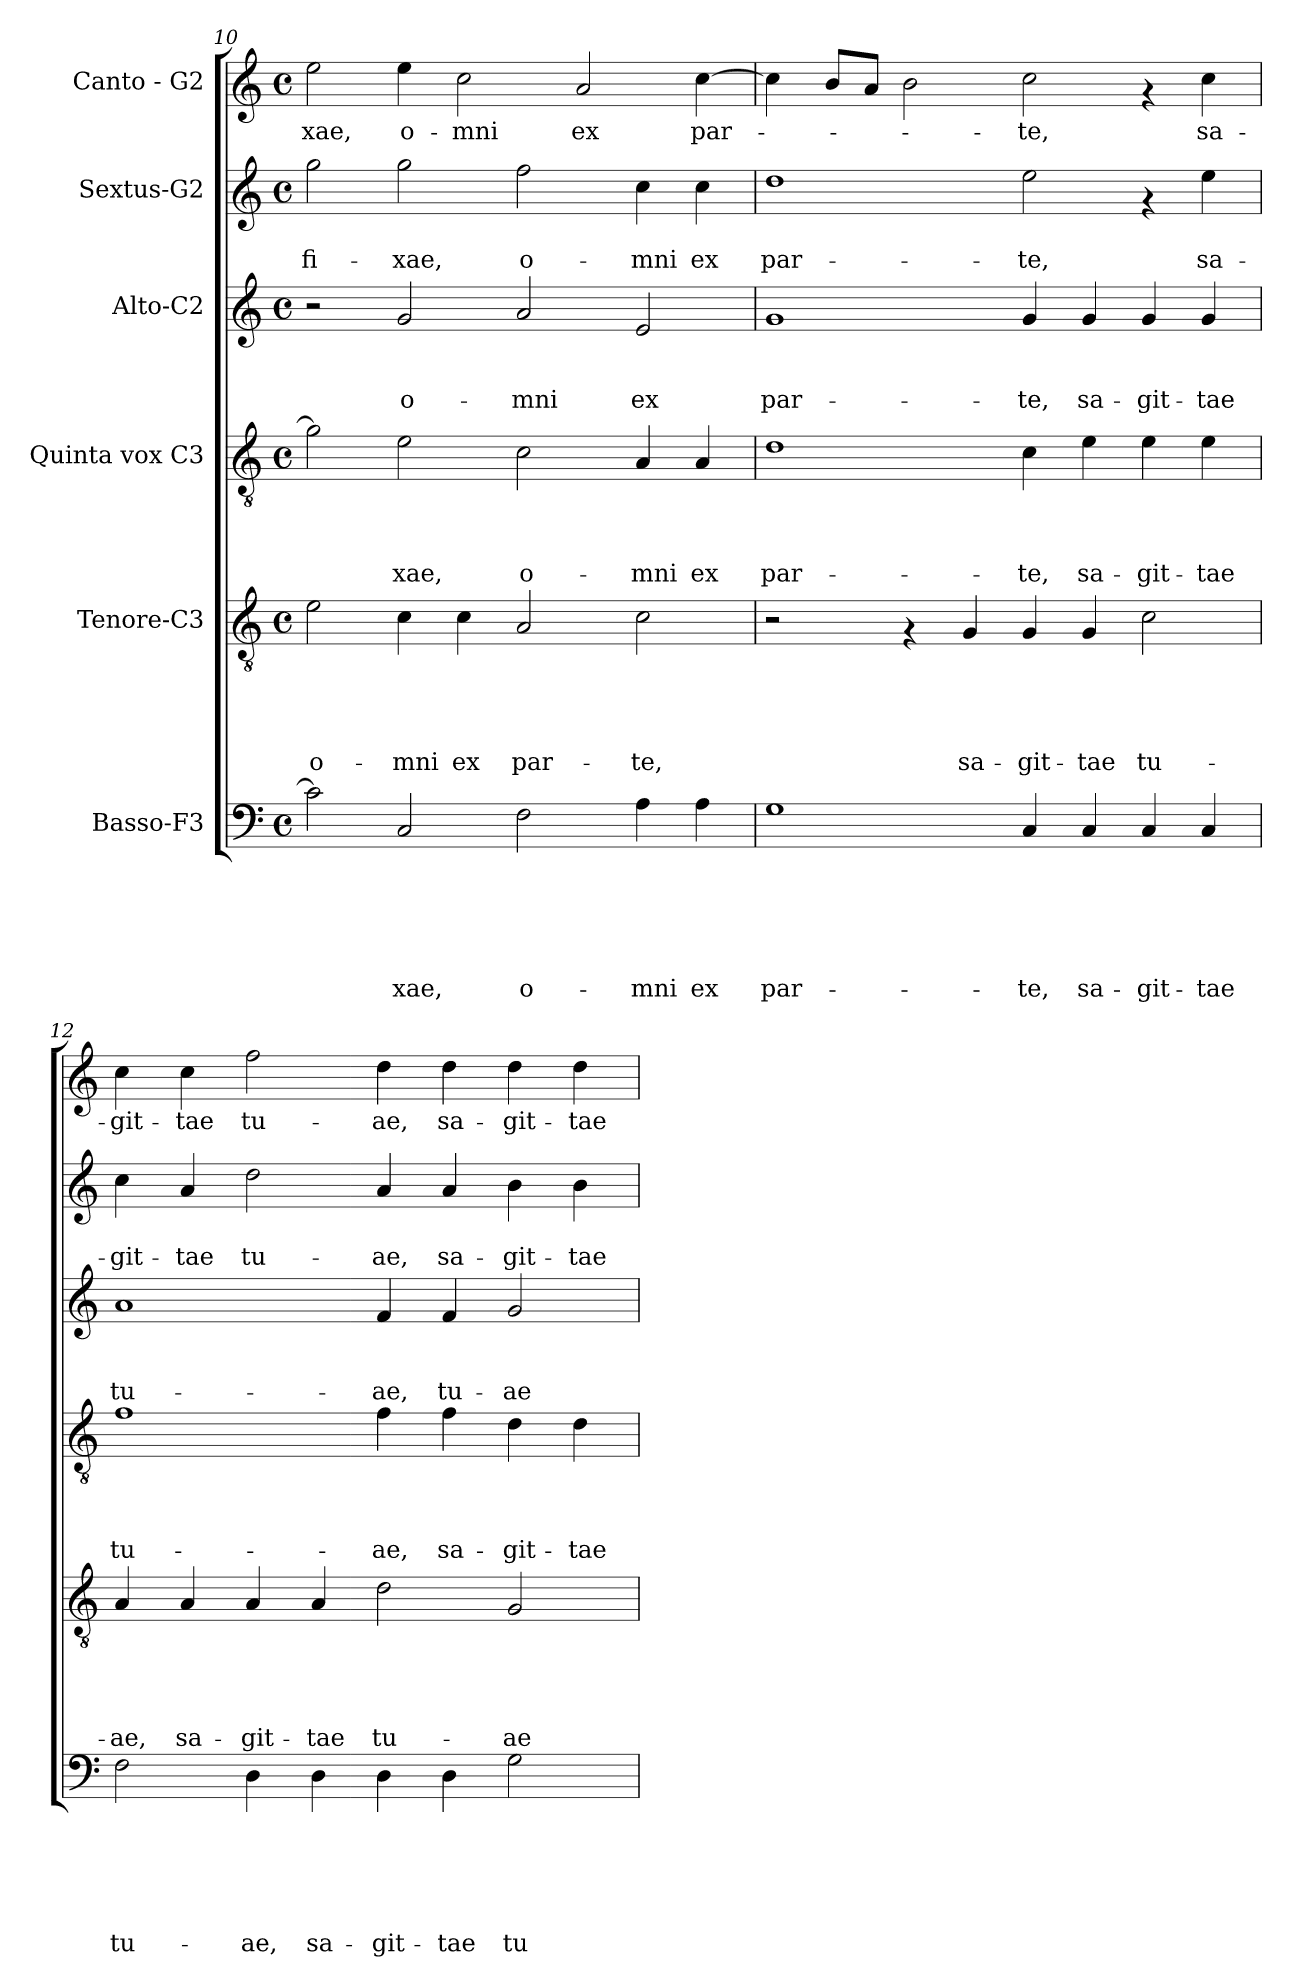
**kern	**text	**text	**text	**text	**text	**text	**kern	**text	**text	**text	**text	**text	**kern	**text	**text	**text	**text	**kern	**text	**text	**text	**kern	**text	**text	**kern	**text
*part6	*part6	*part6	*part6	*part6	*part6	*part6	*part5	*part5	*part5	*part5	*part5	*part5	*part4	*part4	*part4	*part4	*part4	*part3	*part3	*part3	*part3	*part2	*part2	*part2	*part1	*part1
*staff6	*staff6	*staff6	*staff6	*staff6	*staff6	*staff6	*staff5	*staff5	*staff5	*staff5	*staff5	*staff5	*staff4	*staff4	*staff4	*staff4	*staff4	*staff3	*staff3	*staff3	*staff3	*staff2	*staff2	*staff2	*staff1	*staff1
*I"Basso-F3	*	*	*	*	*	*	*I"Tenore-C3	*	*	*	*	*	*I"Quinta vox C3	*	*	*	*	*I"Alto-C2	*	*	*	*I"Sextus-G2	*	*	*I"Canto - G2	*
*clefF4	*	*	*	*	*	*	*clefGv2	*	*	*	*	*	*clefGv2	*	*	*	*	*clefG2	*	*	*	*clefG2	*	*	*clefG2	*
*k[]	*	*	*	*	*	*	*k[]	*	*	*	*	*	*k[]	*	*	*	*	*k[]	*	*	*	*k[]	*	*	*k[]	*
*C:	*	*	*	*	*	*	*C:	*	*	*	*	*	*C:	*	*	*	*	*C:	*	*	*	*C:	*	*	*C:	*
*M4/4	*	*	*	*	*	*	*M4/4	*	*	*	*	*	*M4/4	*	*	*	*	*M4/4	*	*	*	*M4/4	*	*	*M4/4	*
*met(c)	*	*	*	*	*	*	*met(c)	*	*	*	*	*	*met(c)	*	*	*	*	*met(c)	*	*	*	*met(c)	*	*	*met(c)	*
=10	=10	=10	=10	=10	=10	=10	=10	=10	=10	=10	=10	=10	=10	=10	=10	=10	=10	=10	=10	=10	=10	=10	=10	=10	=10	=10
!	!	!	!	!	!	!	!	!	!	!	!	!LO:LY:b	!	!	!	!	!	!	!	!	!	!	!	!LO:LY:b	!	!LO:LY:b
2c\]	.	.	.	.	.	.	2e\	.	.	.	.	o-	2g\]	.	.	.	.	2r	.	.	.	2gg\	.	-fi-	2ee\	-xae,
!	!	!	!	!	!	!LO:LY:b	!	!	!	!	!	!LO:LY:b	!	!	!	!	!LO:LY:b	!	!	!	!LO:LY:b	!	!	!LO:LY:b	!	!LO:LY:b
2C/	.	.	.	.	.	-xae,	4c\	.	.	.	.	-mni	2e\	.	.	.	-xae,	2g/	.	.	o-	2gg\	.	-xae,	4ee\	o-
!	!	!	!	!	!	!	!	!	!	!	!	!LO:LY:b	!	!	!	!	!	!	!	!	!	!	!	!	!	!LO:LY:b
.	.	.	.	.	.	.	4c\	.	.	.	.	ex	.	.	.	.	.	.	.	.	.	.	.	.	2cc\	-mni
!	!	!	!	!	!	!LO:LY:b	!	!	!	!	!	!LO:LY:b	!	!	!	!	!LO:LY:b	!	!	!	!LO:LY:b	!	!	!LO:LY:b	!	!
2F\	.	.	.	.	.	o-	2A/	.	.	.	.	par-	2c\	.	.	.	o-	2a/	.	.	-mni	2ff\	.	o-	.	.
!	!	!	!	!	!	!	!	!	!	!	!	!	!	!	!	!	!	!	!	!	!	!	!	!	!	!LO:LY:b
.	.	.	.	.	.	.	.	.	.	.	.	.	.	.	.	.	.	.	.	.	.	.	.	.	2a/	ex
!	!	!	!	!	!	!LO:LY:b	!	!	!	!	!	!LO:LY:b	!	!	!	!	!LO:LY:b	!	!	!	!LO:LY:b	!	!	!LO:LY:b	!	!
4A\	.	.	.	.	.	-mni	2c\	.	.	.	.	-te,	4A/	.	.	.	-mni	2e/	.	.	ex	4cc\	.	-mni	.	.
!	!	!	!	!	!	!LO:LY:b	!	!	!	!	!	!	!	!	!	!	!LO:LY:b	!	!	!	!	!	!	!LO:LY:b	!	!LO:LY:b
4A\	.	.	.	.	.	ex	.	.	.	.	.	.	4A/	.	.	.	ex	.	.	.	.	4cc\	.	ex	[>4cc\	par-
=11	=11	=11	=11	=11	=11	=11	=11	=11	=11	=11	=11	=11	=11	=11	=11	=11	=11	=11	=11	=11	=11	=11	=11	=11	=11	=11
!	!	!	!	!	!	!LO:LY:b	!	!	!	!	!	!	!	!	!	!	!LO:LY:b	!	!	!	!LO:LY:b	!	!	!LO:LY:b	!	!
1G	.	.	.	.	.	par-	2r	.	.	.	.	.	1d	.	.	.	par-	1g	.	.	par-	1dd	.	par-	4cc\]	.
.	.	.	.	.	.	.	.	.	.	.	.	.	.	.	.	.	.	.	.	.	.	.	.	.	8b/L	.
.	.	.	.	.	.	.	.	.	.	.	.	.	.	.	.	.	.	.	.	.	.	.	.	.	8a/J	.
.	.	.	.	.	.	.	4rF	.	.	.	.	.	.	.	.	.	.	.	.	.	.	.	.	.	2b\	.
!	!	!	!	!	!	!	!	!	!	!	!	!LO:LY:b	!	!	!	!	!	!	!	!	!	!	!	!	!	!
.	.	.	.	.	.	.	4G/	.	.	.	.	sa-	.	.	.	.	.	.	.	.	.	.	.	.	.	.
!	!	!	!	!	!	!LO:LY:b	!	!	!	!	!	!LO:LY:b	!	!	!	!	!LO:LY:b	!	!	!	!LO:LY:b	!	!	!LO:LY:b	!	!LO:LY:b
4C/	.	.	.	.	.	-te,	4G/	.	.	.	.	-git-	4c\	.	.	.	-te,	4g/	.	.	-te,	2ee\	.	-te,	2cc\	-te,
!	!	!	!	!	!	!LO:LY:b	!	!	!	!	!	!LO:LY:b	!	!	!	!	!LO:LY:b	!	!	!	!LO:LY:b	!	!	!	!	!
4C/	.	.	.	.	.	sa-	4G/	.	.	.	.	-tae	4e\	.	.	.	sa-	4g/	.	.	sa-	.	.	.	.	.
!	!	!	!	!	!	!LO:LY:b	!	!	!	!	!	!LO:LY:b	!	!	!	!	!LO:LY:b	!	!	!	!LO:LY:b	!	!	!	!	!
4C/	.	.	.	.	.	-git-	2c\	.	.	.	.	tu-	4e\	.	.	.	-git-	4g/	.	.	-git-	4rf	.	.	4rf	.
!	!	!	!	!	!	!LO:LY:b	!	!	!	!	!	!	!	!	!	!	!LO:LY:b	!	!	!	!LO:LY:b	!	!	!LO:LY:b	!	!LO:LY:b
4C/	.	.	.	.	.	-tae	.	.	.	.	.	.	4e\	.	.	.	-tae	4g/	.	.	-tae	4ee\	.	sa-	4cc\	sa-
=12	=12	=12	=12	=12	=12	=12	=12	=12	=12	=12	=12	=12	=12	=12	=12	=12	=12	=12	=12	=12	=12	=12	=12	=12	=12	=12
!	!	!	!	!	!	!LO:LY:b	!	!	!	!	!	!LO:LY:b	!	!	!	!	!LO:LY:b	!	!	!	!LO:LY:b	!	!	!LO:LY:b	!	!LO:LY:b
2F\	.	.	.	.	.	tu-	4A/	.	.	.	.	-ae,	1f	.	.	.	tu-	1a	.	.	tu-	4cc\	.	-git-	4cc\	-git-
!	!	!	!	!	!	!	!	!	!	!	!	!LO:LY:b	!	!	!	!	!	!	!	!	!	!	!	!LO:LY:b	!	!LO:LY:b
.	.	.	.	.	.	.	4A/	.	.	.	.	sa-	.	.	.	.	.	.	.	.	.	4a/	.	-tae	4cc\	-tae
!	!	!	!	!	!	!LO:LY:b	!	!	!	!	!	!LO:LY:b	!	!	!	!	!	!	!	!	!	!	!	!LO:LY:b	!	!LO:LY:b
4D\	.	.	.	.	.	-ae,	4A/	.	.	.	.	-git-	.	.	.	.	.	.	.	.	.	2dd\	.	tu-	2ff\	tu-
!	!	!	!	!	!	!LO:LY:b	!	!	!	!	!	!LO:LY:b	!	!	!	!	!	!	!	!	!	!	!	!	!	!
4D\	.	.	.	.	.	sa-	4A/	.	.	.	.	-tae	.	.	.	.	.	.	.	.	.	.	.	.	.	.
!	!	!	!	!	!	!LO:LY:b	!	!	!	!	!	!LO:LY:b	!	!	!	!	!LO:LY:b	!	!	!	!LO:LY:b	!	!	!LO:LY:b	!	!LO:LY:b
4D\	.	.	.	.	.	-git-	2d\	.	.	.	.	tu-	4f\	.	.	.	-ae,	4f/	.	.	-ae,	4a/	.	-ae,	4dd\	-ae,
!	!	!	!	!	!	!LO:LY:b	!	!	!	!	!	!	!	!	!	!	!LO:LY:b	!	!	!	!LO:LY:b	!	!	!LO:LY:b	!	!LO:LY:b
4D\	.	.	.	.	.	-tae	.	.	.	.	.	.	4f\	.	.	.	sa-	4f/	.	.	tu-	4a/	.	sa-	4dd\	sa-
!	!	!	!	!	!	!LO:LY:b	!	!	!	!	!	!LO:LY:b	!	!	!	!	!LO:LY:b	!	!	!	!LO:LY:b	!	!	!LO:LY:b	!	!LO:LY:b
2G\	.	.	.	.	.	tu-	2G/	.	.	.	.	-ae	4d\	.	.	.	-git-	2g/	.	.	-ae	4b\	.	-git-	4dd\	-git-
!	!	!	!	!	!	!	!	!	!	!	!	!	!	!	!	!	!LO:LY:b	!	!	!	!	!	!	!LO:LY:b	!	!LO:LY:b
.	.	.	.	.	.	.	.	.	.	.	.	.	4d\	.	.	.	-tae	.	.	.	.	4b\	.	-tae	4dd\	-tae
=	=	=	=	=	=	=	=	=	=	=	=	=	=	=	=	=	=	=	=	=	=	=	=	=	=	=
*-	*-	*-	*-	*-	*-	*-	*-	*-	*-	*-	*-	*-	*-	*-	*-	*-	*-	*-	*-	*-	*-	*-	*-	*-	*-	*-
